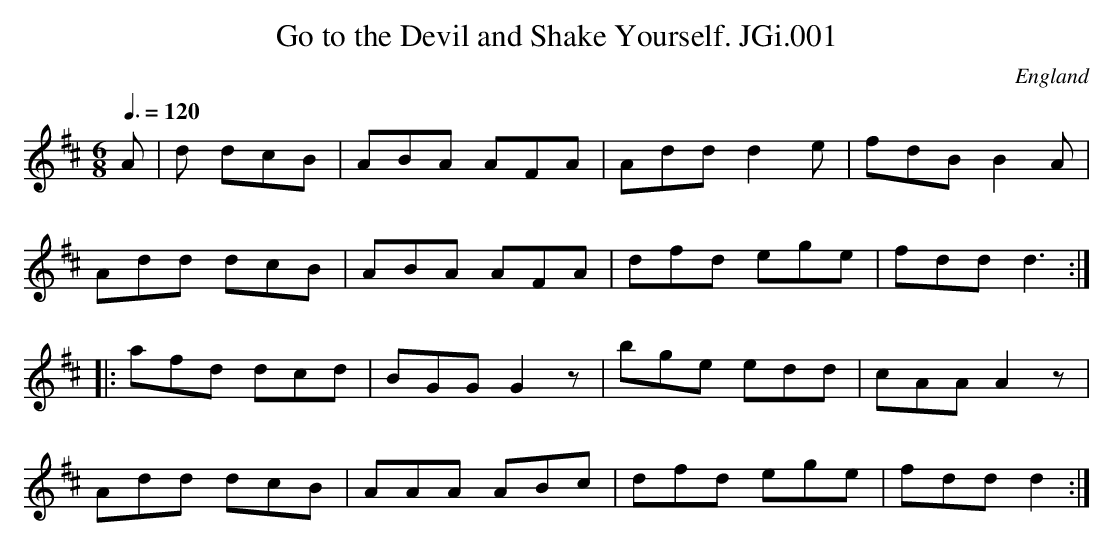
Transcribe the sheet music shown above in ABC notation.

X:1
T:Go to the Devil and Shake Yourself. JGi.001
M:6/8
L:1/8
Q:3/8=120
O:England
K:D major
A|d dcB|ABA AFA|Add d2e|fdB B2A|
Add dcB|ABA AFA|dfd ege| fdd d3:|
|:afd dcd|BGG G2 z|bge edd| cAA A2 z|
Add dcB| AAA ABc|dfd ege|fdd d2:|
